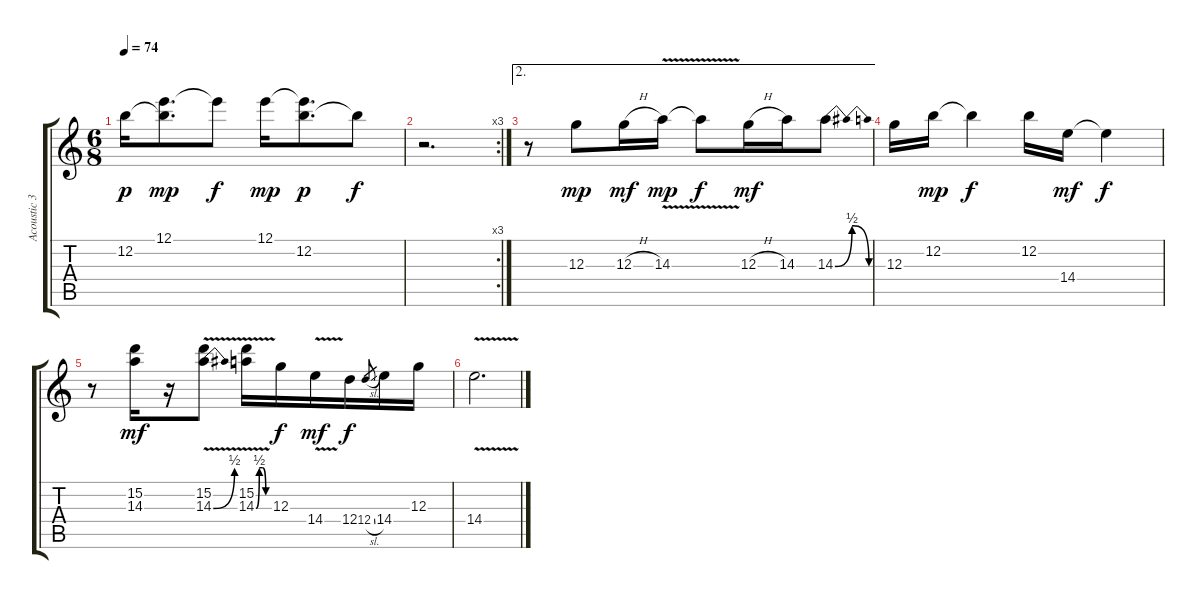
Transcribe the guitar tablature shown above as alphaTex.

\track ("Acoustic 3" "Acoustic 3") {instrument acousticguitarsteel}
\staff {score tabs}
\tuning (E4 B3 G3 D3 A2 E2) {hide}
\ts (6 8)
\tempo 74
\clef g2
\ks c
12.2.16{dy p} (12.1 12.2{t}).8{d dy mp} 12.1{t}.8{dy f} 12.1.16{dy mp} (12.1{t} 12.2).8{d dy p} 12.2{t}.8{dy f} |
\rc 3
r.2{d} |
\ae 2
r.8 12.3.8{dy mp} 12.3{h}.16{dy mf} 14.3{v}.16{dy mp} 14.3{t}.8{dy f} 12.3{h}.16{dy mf} 14.3.16 14.3{be (bendrelease 0 0 15 2 30 2 60 0)}.8 |
12.3.16 12.2.16{dy mp} 12.2{t}.4{dy f} 12.2.16 14.4.16{dy mf} 14.4{t}.4{dy f} |
r.8 (15.2 14.3).16{dy mf} r.16 (15.2{v} 14.3{be (bend 0 0 60 2) v}).8 (15.2{v} 14.3{be (custom 0 0 15 2 30 2 45 0 60 0) v}).16 12.3.16{dy f} 14.4{v}.16{dy mf} 12.4.16{dy f} 12.4{sl}.8{gr} 14.4.16 12.3.16 |
14.4{v}.2{d}
